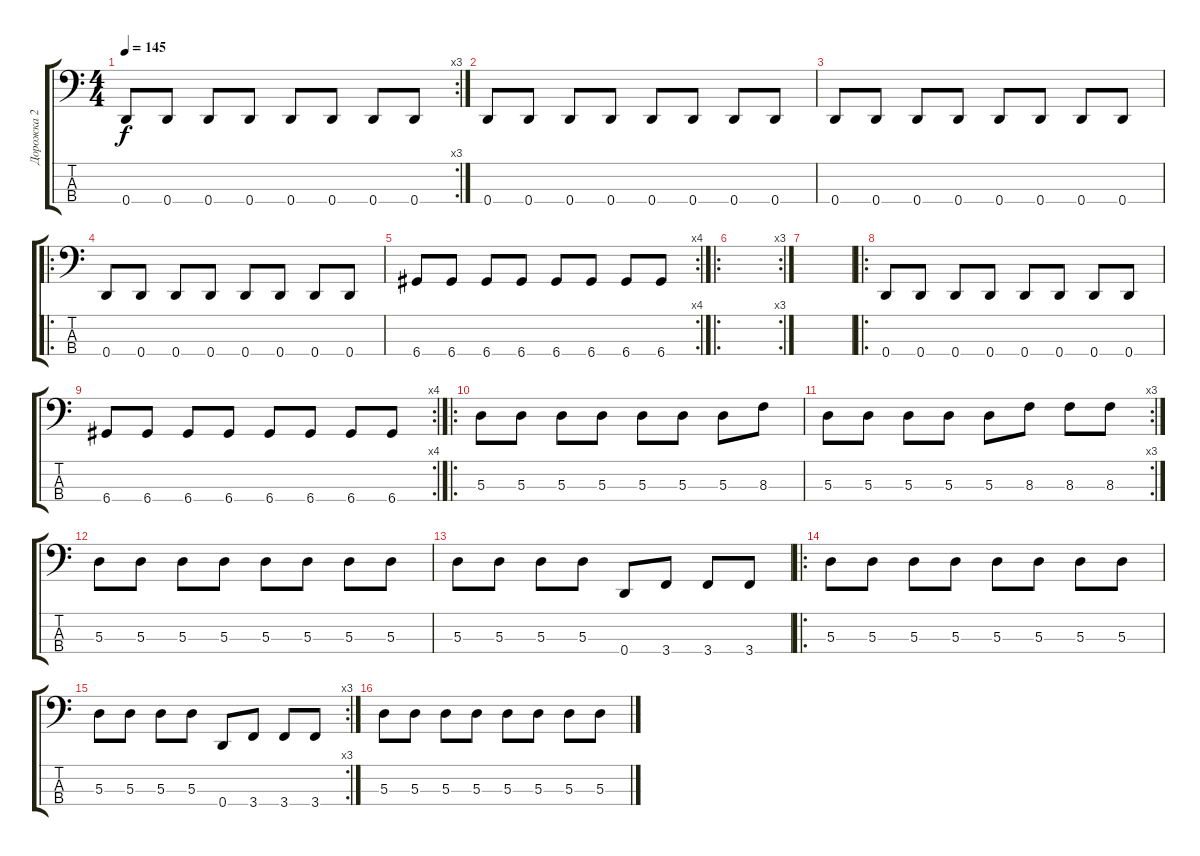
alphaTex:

\track ("Дорожка 2" "Дорожка 2") {instrument electricbassfinger}
\staff {score tabs}
\tuning (G2 D2 A1 D1) {hide}
\rc 3
\ts (4 4)
\tempo 145
\clef f4
\ks c
0.4.8{dy f} 0.4.8 0.4.8 0.4.8 0.4.8 0.4.8 0.4.8 0.4.8 |
0.4.8 0.4.8 0.4.8 0.4.8 0.4.8 0.4.8 0.4.8 0.4.8 |
0.4.8 0.4.8 0.4.8 0.4.8 0.4.8 0.4.8 0.4.8 0.4.8 |
\ro
0.4.8 0.4.8 0.4.8 0.4.8 0.4.8 0.4.8 0.4.8 0.4.8 |
\rc 4
6.4.8 6.4.8 6.4.8 6.4.8 6.4.8 6.4.8 6.4.8 6.4.8 |
\ro
\rc 3
|
|
\ro
0.4.8 0.4.8 0.4.8 0.4.8 0.4.8 0.4.8 0.4.8 0.4.8 |
\rc 4
6.4.8 6.4.8 6.4.8 6.4.8 6.4.8 6.4.8 6.4.8 6.4.8 |
\ro
5.3.8 5.3.8 5.3.8 5.3.8 5.3.8 5.3.8 5.3.8 8.3.8 |
\rc 3
5.3.8 5.3.8 5.3.8 5.3.8 5.3.8 8.3.8 8.3.8 8.3.8 |
5.3.8 5.3.8 5.3.8 5.3.8 5.3.8 5.3.8 5.3.8 5.3.8 |
5.3.8 5.3.8 5.3.8 5.3.8 0.4.8 3.4.8 3.4.8 3.4.8 |
\ro
5.3.8 5.3.8 5.3.8 5.3.8 5.3.8 5.3.8 5.3.8 5.3.8 |
\rc 3
5.3.8 5.3.8 5.3.8 5.3.8 0.4.8 3.4.8 3.4.8 3.4.8 |
5.3.8 5.3.8 5.3.8 5.3.8 5.3.8 5.3.8 5.3.8 5.3.8
